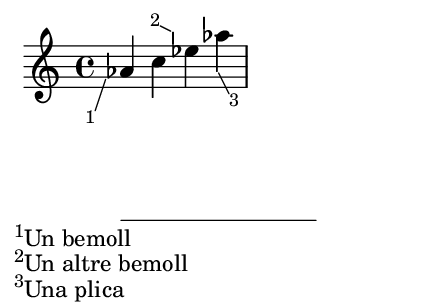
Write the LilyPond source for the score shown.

%% Generated by lilypond-book
%% Options: [exampleindent=10.16\mm,indent=0\mm,line-width=160\mm,paper-height=845.047\pt,paper-width=597.508\pt,papersize="a8landscape",quote]
\include "lilypond-book-preamble.ly"


% ****************************************************************
% Start cut-&-pastable-section
% ****************************************************************

#(ly:set-option 'eps-box-padding 3.000000)



\paper {
  #(set-paper-size "a8landscape")
  indent = 0\mm
}

\layout {
  
}




% ****************************************************************
% ly snippet:
% ****************************************************************
\sourcefileline 1464
\book {
  \header { tagline = ##f }
  \relative c'' {
    \footnote #'(-1 . -3) "Un bemoll" Accidental
    aes4 c
    \footnote #'(-1 . 0.5) "Un altre bemoll" Accidental
    ees
    \footnote #'(1 . -2) "Una plica" Stem
    aes
  }
}


% ****************************************************************
% end ly snippet
% ****************************************************************
